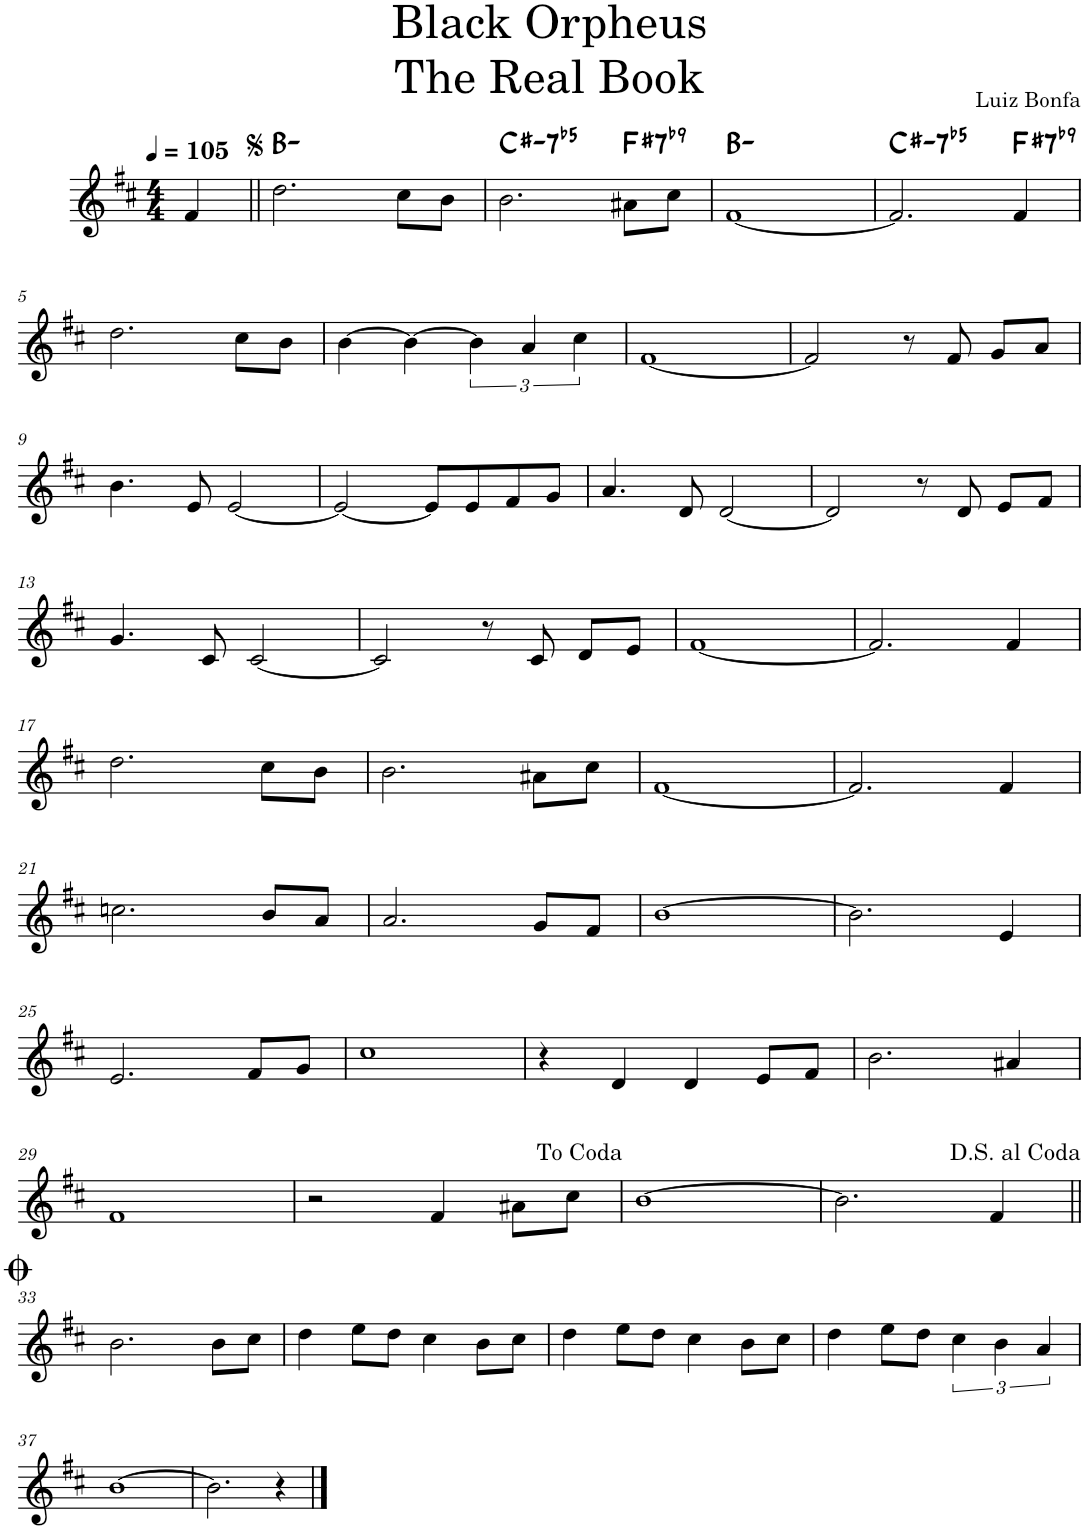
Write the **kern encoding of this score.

**kern	**harte
*part1	*part1
*staff1	*
*I"Tenor Saxophone	*
*I'T. Sax.	*
*clefG2	*
*Trd8c14	*
*k[f#c#]	*
*M4/4	*
*MM105	*
=	=
4f#/	.
=1||	=1||
2.dd\	B:min
8cc#\L	.
8b\J	.
=2	=2
!	!LO:H:kt=-7b5
2.b\	C#:hdim7
!	!LO:H:kt=7
8a#X\L	F#:7(b9)
8cc#\J	.
=3	=3
[1f#	B:min
=4	=4
!	!LO:H:kt=-7b5
2.f#/]	C#:hdim7
!	!LO:H:kt=7
4f#/	F#:7(b9)
!!LO:LB:g=z
=5	=5
2.dd\	.
8cc#\L	.
8b\J	.
=6	=6
[4b\	.
4b\_	.
6b\]	.
6a/	.
6cc#\	.
=7	=7
[1f#	.
=8	=8
2f#/]	.
8r	.
8f#/	.
8g/L	.
8a/J	.
!!LO:LB:g=z
=9	=9
4.b\	.
8e/	.
[2e/	.
=10	=10
2e/_	.
8e/L]	.
8e/	.
8f#/	.
8g/J	.
=11	=11
4.a/	.
8d/	.
[2d/	.
=12	=12
2d/]	.
8r	.
8d/	.
8e/L	.
8f#/J	.
!!LO:LB:g=z
=13	=13
4.g/	.
8c#/	.
[2c#/	.
=14	=14
2c#/]	.
8r	.
8c#/	.
8d/L	.
8e/J	.
=15	=15
[1f#	.
=16	=16
2.f#/]	.
4f#/	.
!!LO:LB:g=z
=17	=17
2.dd\	.
8cc#\L	.
8b\J	.
=18	=18
2.b\	.
8a#X\L	.
8cc#\J	.
=19	=19
[1f#	.
=20	=20
2.f#/]	.
4f#/	.
!!LO:LB:g=z
=21	=21
2.ccn\	.
8b/L	.
8a/J	.
=22	=22
2.a/	.
8g/L	.
8f#/J	.
=23	=23
[1b	.
=24	=24
2.b\]	.
4e/	.
!!LO:LB:g=z
=25	=25
2.e/	.
8f#/L	.
8g/J	.
=26	=26
1cc#	.
=27	=27
4r	.
4d/	.
4d/	.
8e/L	.
8f#/J	.
=28	=28
2.b\	.
4a#X/	.
!!LO:LB:g=z
=29	=29
1f#	.
=30	=30
2r	.
4f#/	.
8a#X\L	.
8cc#\J	.
=31	=31
[1b	.
=32	=32
2.b\]	.
4f#/	.
!!LO:LB:g=z
=33||	=33||
2.b\	.
8b\L	.
8cc#\J	.
=34	=34
4dd\	.
8ee\L	.
8dd\J	.
4cc#\	.
8b\L	.
8cc#\J	.
=35	=35
4dd\	.
8ee\L	.
8dd\J	.
4cc#\	.
8b\L	.
8cc#\J	.
=36	=36
4dd\	.
8ee\L	.
8dd\J	.
6cc#\	.
6b\	.
6a/	.
!!LO:LB:g=z
=37	=37
[1b	.
=38	=38
2.b\]	.
4r	.
==	==
*-	*-
